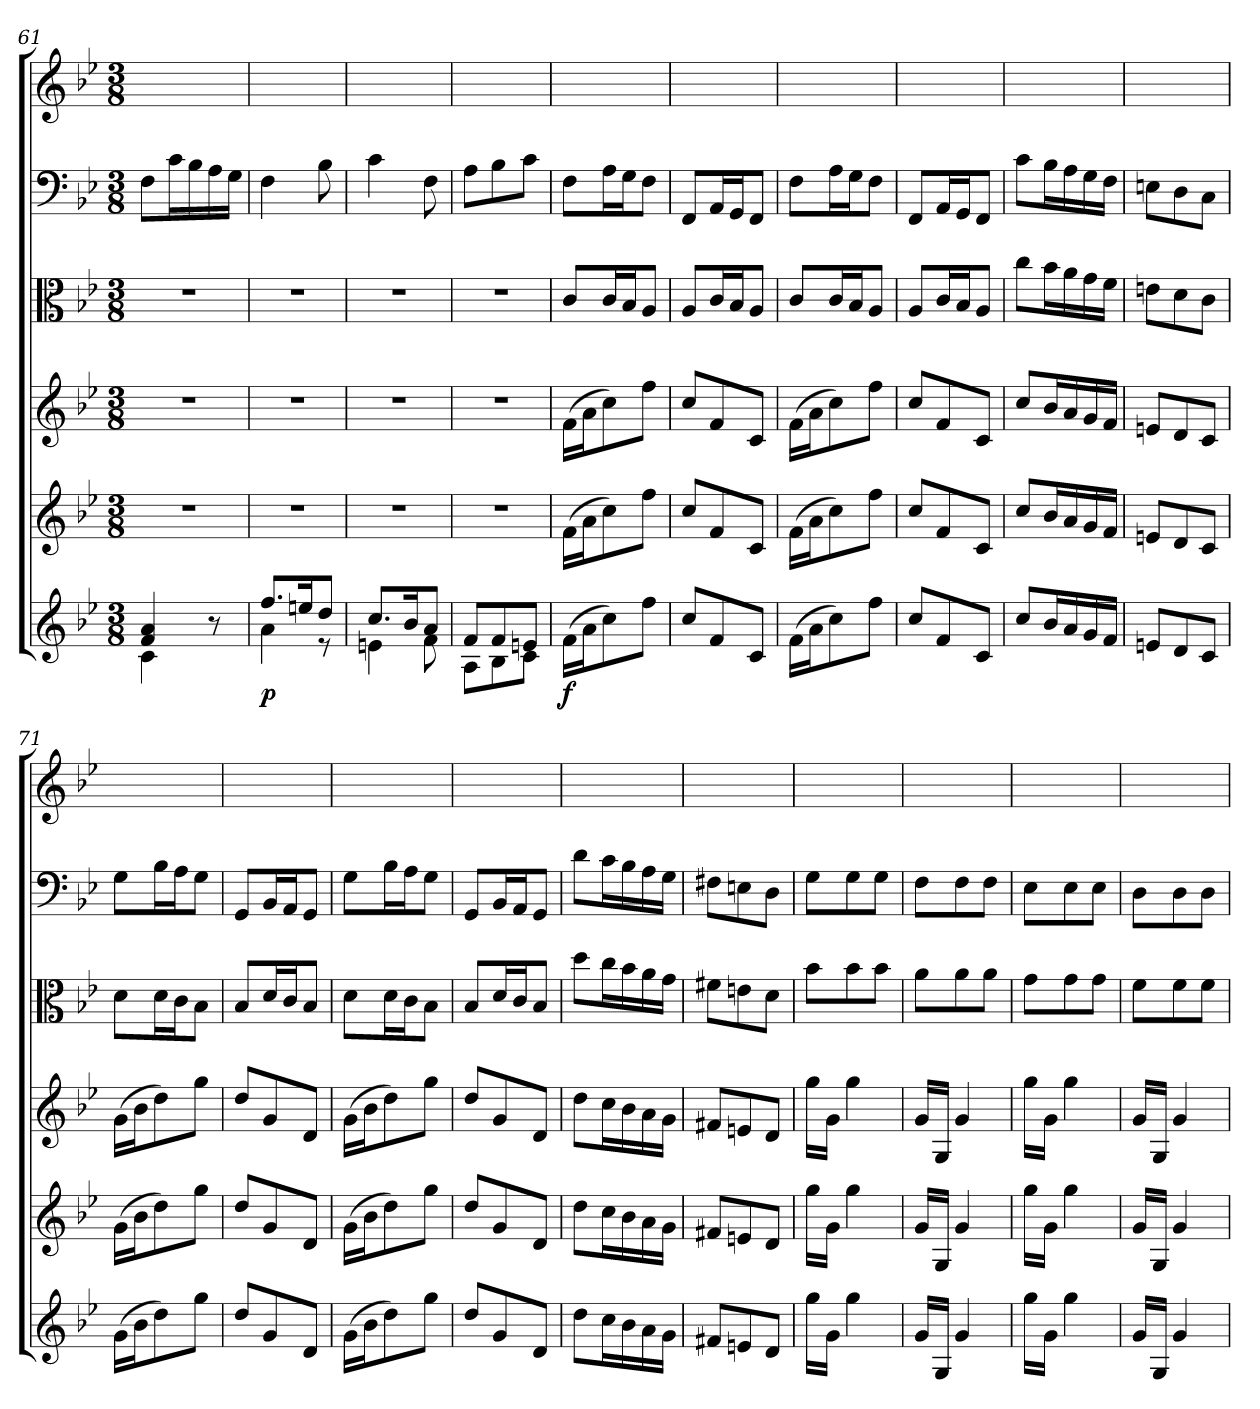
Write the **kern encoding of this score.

**kern	**dynam	**kern	**kern	**kern	**kern	**kern
*part6	*part6	*part5	*part4	*part3	*part2	*part1
*staff6	*staff6	*staff5	*staff4	*staff3	*staff2	*staff1
*clefG2	*	*clefG2	*clefG2	*clefC3	*clefF4	*clefG2
*k[b-e-]	*	*k[b-e-]	*k[b-e-]	*k[b-e-]	*k[b-e-]	*k[b-e-]
*B-:	*	*B-:	*B-:	*B-:	*B-:	*B-:
*M3/8	*	*M3/8	*M3/8	*M3/8	*M3/8	*M3/8
=61	=61	=61	=61	=61	=61	=61
*^	*	*	*	*	*	*
4f/ 4a/	4c\	.	4.r	4.r	4.r	8F\L	4.ryy
.	.	.	.	.	.	16c\L	.
.	.	.	.	.	.	16B-\	.
8ryy	8r	.	.	.	.	16A\	.
.	.	.	.	.	.	16G\JJ	.
=62	=62	=62	=62	=62	=62	=62	=62
8.ff/L	4a\	p	4.r	4.r	4.r	4F\	4.ryy
16een/K	.	.	.	.	.	.	.
8dd/J	8r	.	.	.	.	8B-\	.
=63	=63	=63	=63	=63	=63	=63	=63
8.cc/L	4en\	.	4.r	4.r	4.r	4c\	4.ryy
16b-/K	.	.	.	.	.	.	.
8a/J	8f\	.	.	.	.	8F\	.
=64	=64	=64	=64	=64	=64	=64	=64
8f/L	8A\L	.	4.r	4.r	4.r	8A\L	4.ryy
8f/	8B-\	.	.	.	.	8B-\	.
8en/J	8c\J	.	.	.	.	8c\J	.
*v	*v	*	*	*	*	*	*
=65	=65	=65	=65	=65	=65	=65
(16f\LL	f	(16f\LL	(16f\LL	8c/L	8F\L	4.ryy
16a\J	.	16a\J	16a\J	.	.	.
8cc\)	.	8cc\)	8cc\)	16c/L	16A\L	.
.	.	.	.	16B-/J	16G\J	.
8ff\J	.	8ff\J	8ff\J	8A/J	8F\J	.
=66	=66	=66	=66	=66	=66	=66
8cc/L	.	8cc/L	8cc/L	8A/L	8FF/L	4.ryy
8f/	.	8f/	8f/	16c/L	16AA/L	.
.	.	.	.	16B-/J	16GG/J	.
8c/J	.	8c/J	8c/J	8A/J	8FF/J	.
=67	=67	=67	=67	=67	=67	=67
(16f\LL	.	(16f\LL	(16f\LL	8c/L	8F\L	4.ryy
16a\J	.	16a\J	16a\J	.	.	.
8cc\)	.	8cc\)	8cc\)	16c/L	16A\L	.
.	.	.	.	16B-/J	16G\J	.
8ff\J	.	8ff\J	8ff\J	8A/J	8F\J	.
=68	=68	=68	=68	=68	=68	=68
8cc/L	.	8cc/L	8cc/L	8A/L	8FF/L	4.ryy
8f/	.	8f/	8f/	16c/L	16AA/L	.
.	.	.	.	16B-/J	16GG/J	.
8c/J	.	8c/J	8c/J	8A/J	8FF/J	.
=69	=69	=69	=69	=69	=69	=69
8cc/L	.	8cc/L	8cc/L	8cc\L	8c\L	4.ryy
16b-/L	.	16b-/L	16b-/L	16b-\L	16B-\L	.
16a/	.	16a/	16a/	16a\	16A\	.
16g/	.	16g/	16g/	16g\	16G\	.
16f/JJ	.	16f/JJ	16f/JJ	16f\JJ	16F\JJ	.
=70	=70	=70	=70	=70	=70	=70
8en/L	.	8en/L	8en/L	8en\L	8En\L	4.ryy
8d/	.	8d/	8d/	8d\	8D\	.
8c/J	.	8c/J	8c/J	8c\J	8C\J	.
=71	=71	=71	=71	=71	=71	=71
(16g\LL	.	(16g\LL	(16g\LL	8d\L	8G\L	4.ryy
16b-\J	.	16b-\J	16b-\J	.	.	.
8dd\)	.	8dd\)	8dd\)	16d\L	16B-\L	.
.	.	.	.	16c\J	16A\J	.
8gg\J	.	8gg\J	8gg\J	8B-\J	8G\J	.
=72	=72	=72	=72	=72	=72	=72
8dd/L	.	8dd/L	8dd/L	8B-/L	8GG/L	4.ryy
8g/	.	8g/	8g/	16d/L	16BB-/L	.
.	.	.	.	16c/J	16AA/J	.
8d/J	.	8d/J	8d/J	8B-/J	8GG/J	.
=73	=73	=73	=73	=73	=73	=73
(16g\LL	.	(16g\LL	(16g\LL	8d\L	8G\L	4.ryy
16b-\J	.	16b-\J	16b-\J	.	.	.
8dd\)	.	8dd\)	8dd\)	16d\L	16B-\L	.
.	.	.	.	16c\J	16A\J	.
8gg\J	.	8gg\J	8gg\J	8B-\J	8G\J	.
=74	=74	=74	=74	=74	=74	=74
8dd/L	.	8dd/L	8dd/L	8B-/L	8GG/L	4.ryy
8g/	.	8g/	8g/	16d/L	16BB-/L	.
.	.	.	.	16c/J	16AA/J	.
8d/J	.	8d/J	8d/J	8B-/J	8GG/J	.
=75	=75	=75	=75	=75	=75	=75
8dd\L	.	8dd\L	8dd\L	8dd\L	8d\L	4.ryy
16cc\L	.	16cc\L	16cc\L	16cc\L	16c\L	.
16b-\	.	16b-\	16b-\	16b-\	16B-\	.
16a\	.	16a\	16a\	16a\	16A\	.
16g\JJ	.	16g\JJ	16g\JJ	16g\JJ	16G\JJ	.
=76	=76	=76	=76	=76	=76	=76
8f#X/L	.	8f#X/L	8f#X/L	8f#X\L	8F#X\L	4.ryy
8en/	.	8en/	8en/	8en\	8En\	.
8d/J	.	8d/J	8d/J	8d\J	8D\J	.
=77	=77	=77	=77	=77	=77	=77
16gg\LL	.	16gg\LL	16gg\LL	8b-\L	8G\L	4.ryy
16g\JJ	.	16g\JJ	16g\JJ	.	.	.
4gg\	.	4gg\	4gg\	8b-\	8G\	.
.	.	.	.	8b-\J	8G\J	.
=78	=78	=78	=78	=78	=78	=78
16g/LL	.	16g/LL	16g/LL	8a\L	8F\L	4.ryy
16G/JJ	.	16G/JJ	16G/JJ	.	.	.
4g/	.	4g/	4g/	8a\	8F\	.
.	.	.	.	8a\J	8F\J	.
=79	=79	=79	=79	=79	=79	=79
16gg\LL	.	16gg\LL	16gg\LL	8g\L	8E-\L	4.ryy
16g\JJ	.	16g\JJ	16g\JJ	.	.	.
4gg\	.	4gg\	4gg\	8g\	8E-\	.
.	.	.	.	8g\J	8E-\J	.
=80	=80	=80	=80	=80	=80	=80
16g/LL	.	16g/LL	16g/LL	8f\L	8D\L	4.ryy
16G/JJ	.	16G/JJ	16G/JJ	.	.	.
4g/	.	4g/	4g/	8f\	8D\	.
.	.	.	.	8f\J	8D\J	.
=	=	=	=	=	=	=
*-	*-	*-	*-	*-	*-	*-
